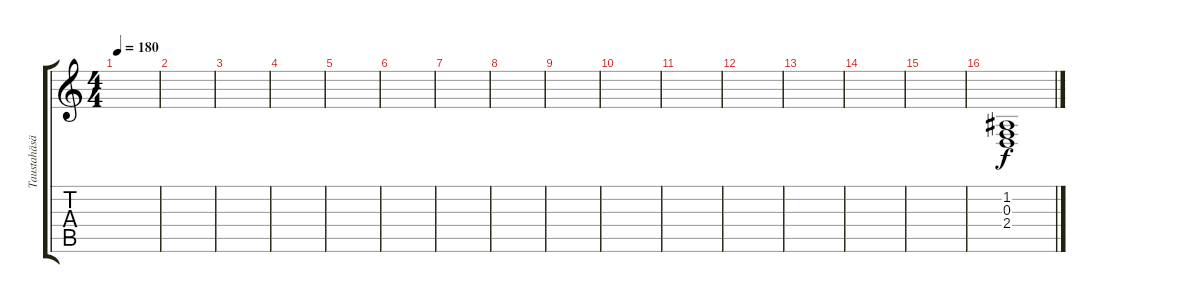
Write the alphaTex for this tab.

\track ("Taustahäsänä" "Taustahäsä") {instrument fx4atmosphere}
\staff {score tabs}
\tuning (D4 A3 F3 C3 G2 D2) {hide}
\ts (4 4)
\tempo 180
\clef g2
\ks c
|
|
|
|
|
|
|
|
|
|
|
|
|
|
|
(1.2 0.3 2.4).1
